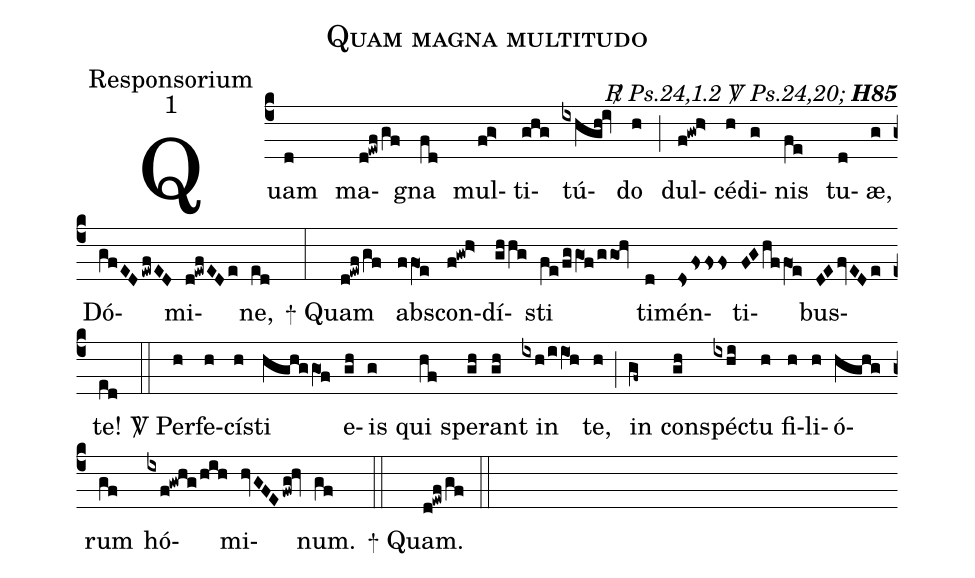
name:Quam magna multitudo;
office-part:Responsorium;
mode:1;
commentary:{\itshape\mdseries \Rbar\  Ps.24,1.2 \Vbar\   Ps.24,20;\/} {\bfseries H85};
%%
(c4) Quam(d) ma(d!ewf/gf)gna(fd) mul(fg>)ti(ghg)tú(ixhgh!iv)do(h) (;)
dul(f!gw!h>)cé(h)di(g)nis(fe) tu(d)æ,(g) Dó(gfEDewfED)mi(d!ewfEDe)ne,(ed) (:)
<sp>+</sp> Quam(d!ewf/gf) ab(ffO1e)scon(f!gw!h>)dí(ghhg)sti(fe/fggO1f/ggo1!hv) ti(d)mén(DsFsss)ti(FGhffO1e)bus(DEfvEDe)te!(ed) (::)
<sp>V/</sp> Per(h)fe(h)cí(h)sti(hghg/GO1f) e(gh)is(g) qui(hf) spe(gh)rant(gh) in(ixh/iiO1h) te,(h) (;)
in(gf~) con(gh)spé(ixhi)ctu(h) fi(h)li(h)ó(hghg)rum(gf) hó(ixf!gwhg/hih)mi(hvGFEfwg!hv)num.(gf) (::)
<sp>+</sp> Quam.(d!ewf/gf) (::)
